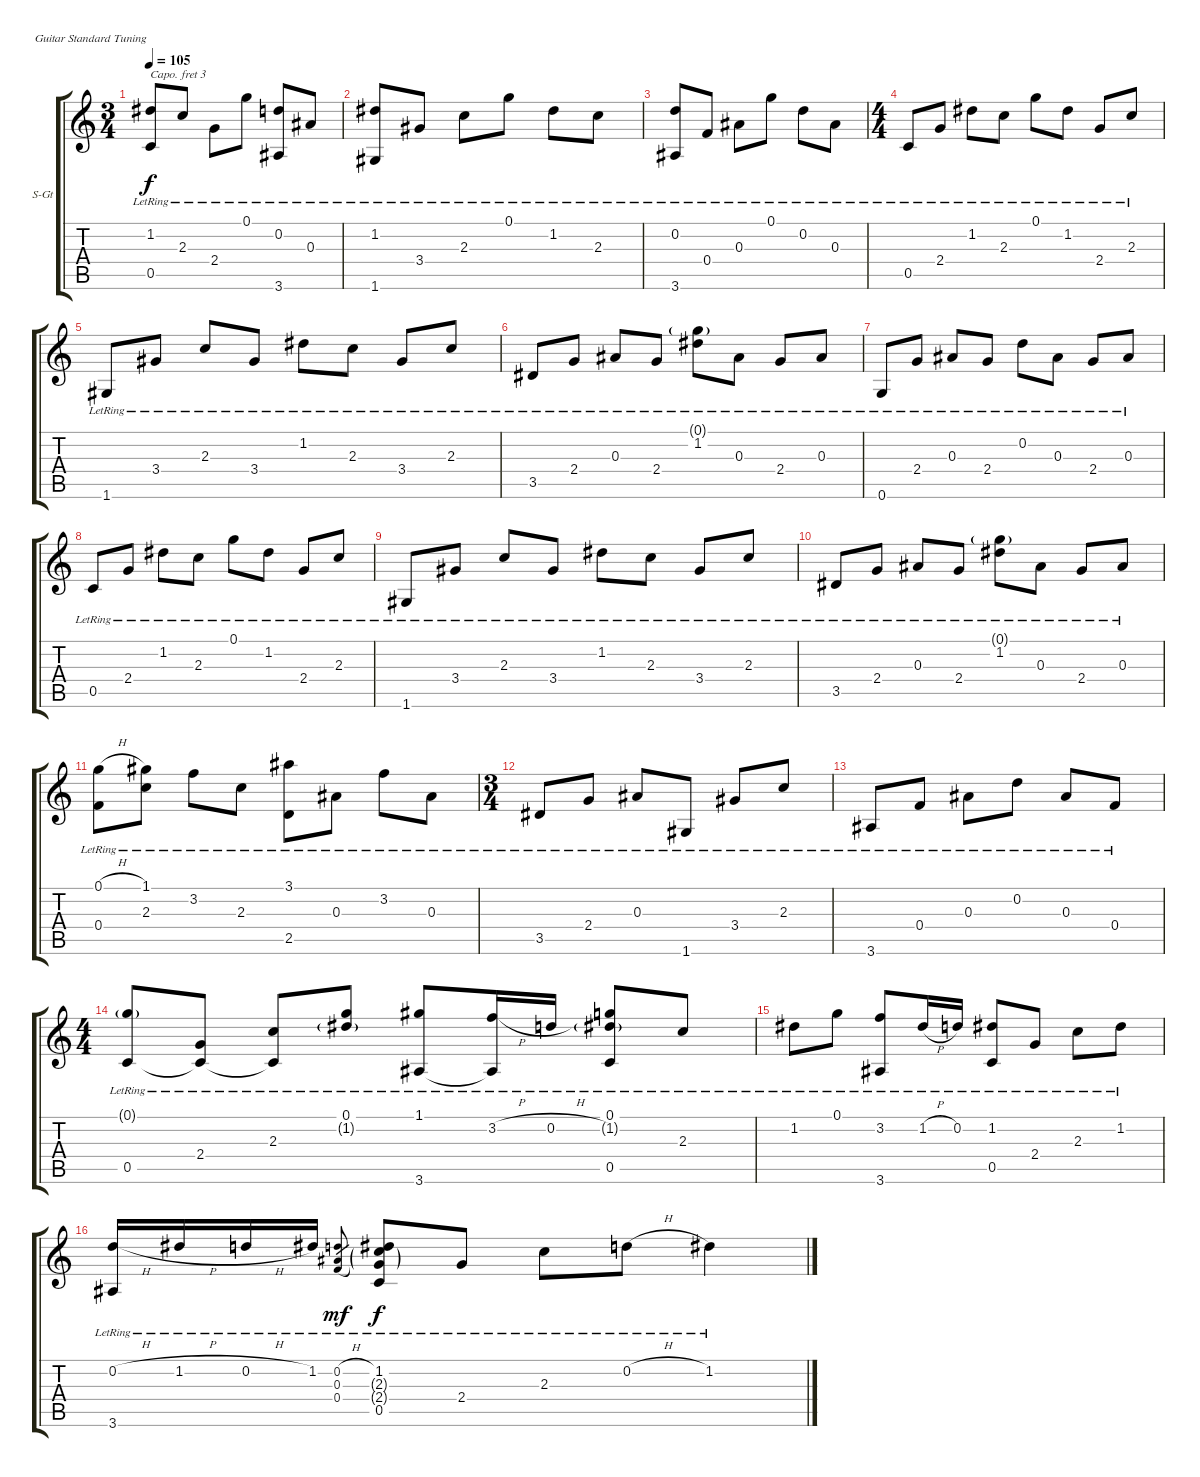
\bracketExtendMode groupsimilarinstruments
\firstSystemTrackNameOrientation horizontal
\otherSystemsTrackNameOrientation horizontal
\track ("Guitar" "S-Gt") {instrument acousticguitarsteel}
\staff {score tabs}
\capo 3
\tuning (E4 B3 G3 D3 A2 E2)
\ts (3 4)
\tempo 105
\clef g2
\ks c
(1.2{lr} 0.5{lr}).8{dy f} 2.3{lr}.8 2.4{lr}.8 0.1{lr}.8 (0.2{lr} 3.6{lr}).8 0.3{lr}.8 |
(1.2{lr} 1.6{lr}).8 3.4{lr}.8 2.3{lr}.8 0.1{lr}.8 1.2{lr}.8 2.3{lr}.8 |
(0.2{lr} 3.6{lr}).8 0.4{lr}.8 0.3{lr}.8 0.1{lr}.8 0.2{lr}.8 0.3{lr}.8 |
\ts (4 4)
\beaming (8 2 2 2 2)
0.5{lr}.8 2.4{lr}.8 1.2{lr}.8 2.3{lr}.8 0.1{lr}.8 1.2{lr}.8 2.4{lr}.8 2.3{lr}.8 |
1.6{lr}.8 3.4{lr}.8 2.3{lr}.8 3.4{lr}.8 1.2{lr}.8 2.3{lr}.8 3.4{lr}.8 2.3{lr}.8 |
3.5{lr}.8 2.4{lr}.8 0.3{lr}.8 2.4{lr}.8 (0.1{g lr} 1.2{lr}).8 0.3{lr}.8 2.4{lr}.8 0.3{lr}.8 |
0.6{lr}.8 2.4{lr}.8 0.3{lr}.8 2.4{lr}.8 0.2{lr}.8 0.3{lr}.8 2.4{lr}.8 0.3{lr}.8 |
0.5{lr}.8 2.4{lr}.8 1.2{lr}.8 2.3{lr}.8 0.1{lr}.8 1.2{lr}.8 2.4{lr}.8 2.3{lr}.8 |
1.6{lr}.8 3.4{lr}.8 2.3{lr}.8 3.4{lr}.8 1.2{lr}.8 2.3{lr}.8 3.4{lr}.8 2.3{lr}.8 |
3.5{lr}.8 2.4{lr}.8 0.3{lr}.8 2.4{lr}.8 (0.1{g lr} 1.2{lr}).8 0.3{lr}.8 2.4{lr}.8 0.3{lr}.8 |
(0.1{h lr} 0.4{lr}).8 (1.1 2.3{lr}).8 3.2{lr}.8 2.3{lr}.8 (3.1{lr} 2.5{lr}).8 0.3{lr}.8 3.2{lr}.8 0.3{lr}.8 |
\ts (3 4)
\beaming (8 2 2 2)
3.5{lr}.8 2.4{lr}.8 0.3{lr}.8 1.6{lr}.8 3.4{lr}.8 2.3{lr}.8 |
3.6{lr}.8 0.4{lr}.8 0.3{lr}.8 0.2{lr}.8 0.3{lr}.8 0.4{lr}.8 |
\ts (4 4)
\beaming (8 2 2 2 2)
(0.1{g lr} 0.5{lr}).8 (2.4{lr} 0.5{lr t}).8 (2.3{lr} 0.5{lr t}).8 (0.1{lr} 1.2{g lr}).8 (1.1{lr} 3.6{lr}).8 (3.2{h lr} 3.6{lr t}).16 0.2{h lr}.16 (0.1{lr} 1.2{g lr} 0.5{lr}).8 2.3{lr}.8 |
1.2{lr}.8 0.1{lr}.8 (3.2{lr} 3.6{lr}).8 1.2{h lr}.16 0.2{lr}.16 (1.2{lr} 0.5{lr}).8 2.4{lr}.8 2.3{lr}.8 1.2{lr}.8 |
(0.2{h lr} 3.6{lr}).16 1.2{h lr}.16 0.2{h lr}.16 1.2{lr}.16 (0.2{h lr} 0.3{h lr} 0.4{h lr}).8{gr dy mf} (1.2{lr} 2.3{g lr} 2.4{g lr} 0.5{lr}).8{dy f} 2.4{lr}.8 2.3{lr}.8 0.2{h lr}.8 1.2{lr}.4
